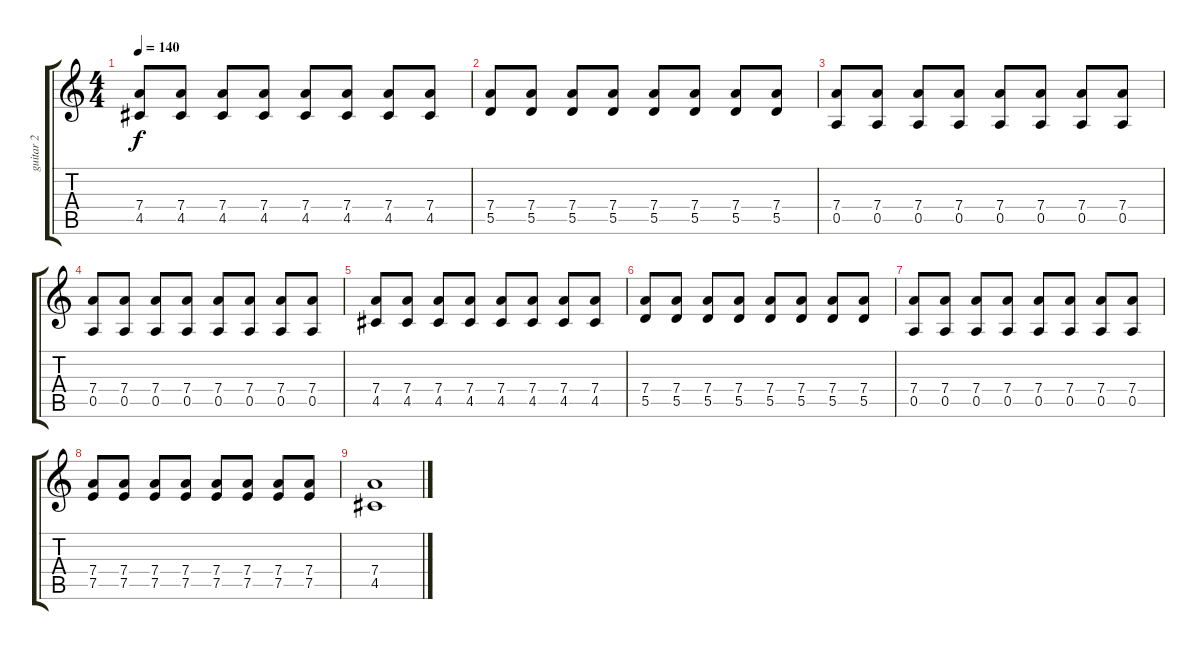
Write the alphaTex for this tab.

\track ("guitar 2" "guitar 2") {instrument electricguitarjazz}
\staff {score tabs}
\tuning (E4 B3 G3 D3 A2 E2) {hide}
\ts (4 4)
\tempo 140
\clef g2
\ks c
(7.4 4.5).8{dy f} (7.4 4.5).8 (7.4 4.5).8 (7.4 4.5).8 (7.4 4.5).8 (7.4 4.5).8 (7.4 4.5).8 (7.4 4.5).8 |
(7.4 5.5).8 (7.4 5.5).8 (7.4 5.5).8 (7.4 5.5).8 (7.4 5.5).8 (7.4 5.5).8 (7.4 5.5).8 (7.4 5.5).8 |
(7.4 0.5).8 (7.4 0.5).8 (7.4 0.5).8 (7.4 0.5).8 (7.4 0.5).8 (7.4 0.5).8 (7.4 0.5).8 (7.4 0.5).8 |
(7.4 0.5).8 (7.4 0.5).8 (7.4 0.5).8 (7.4 0.5).8 (7.4 0.5).8 (7.4 0.5).8 (7.4 0.5).8 (7.4 0.5).8 |
(7.4 4.5).8 (7.4 4.5).8 (7.4 4.5).8 (7.4 4.5).8 (7.4 4.5).8 (7.4 4.5).8 (7.4 4.5).8 (7.4 4.5).8 |
(7.4 5.5).8 (7.4 5.5).8 (7.4 5.5).8 (7.4 5.5).8 (7.4 5.5).8 (7.4 5.5).8 (7.4 5.5).8 (7.4 5.5).8 |
(7.4 0.5).8 (7.4 0.5).8 (7.4 0.5).8 (7.4 0.5).8 (7.4 0.5).8 (7.4 0.5).8 (7.4 0.5).8 (7.4 0.5).8 |
(7.4 7.5).8 (7.4 7.5).8 (7.4 7.5).8 (7.4 7.5).8 (7.4 7.5).8 (7.4 7.5).8 (7.4 7.5).8 (7.4 7.5).8 |
(7.4 4.5).1
